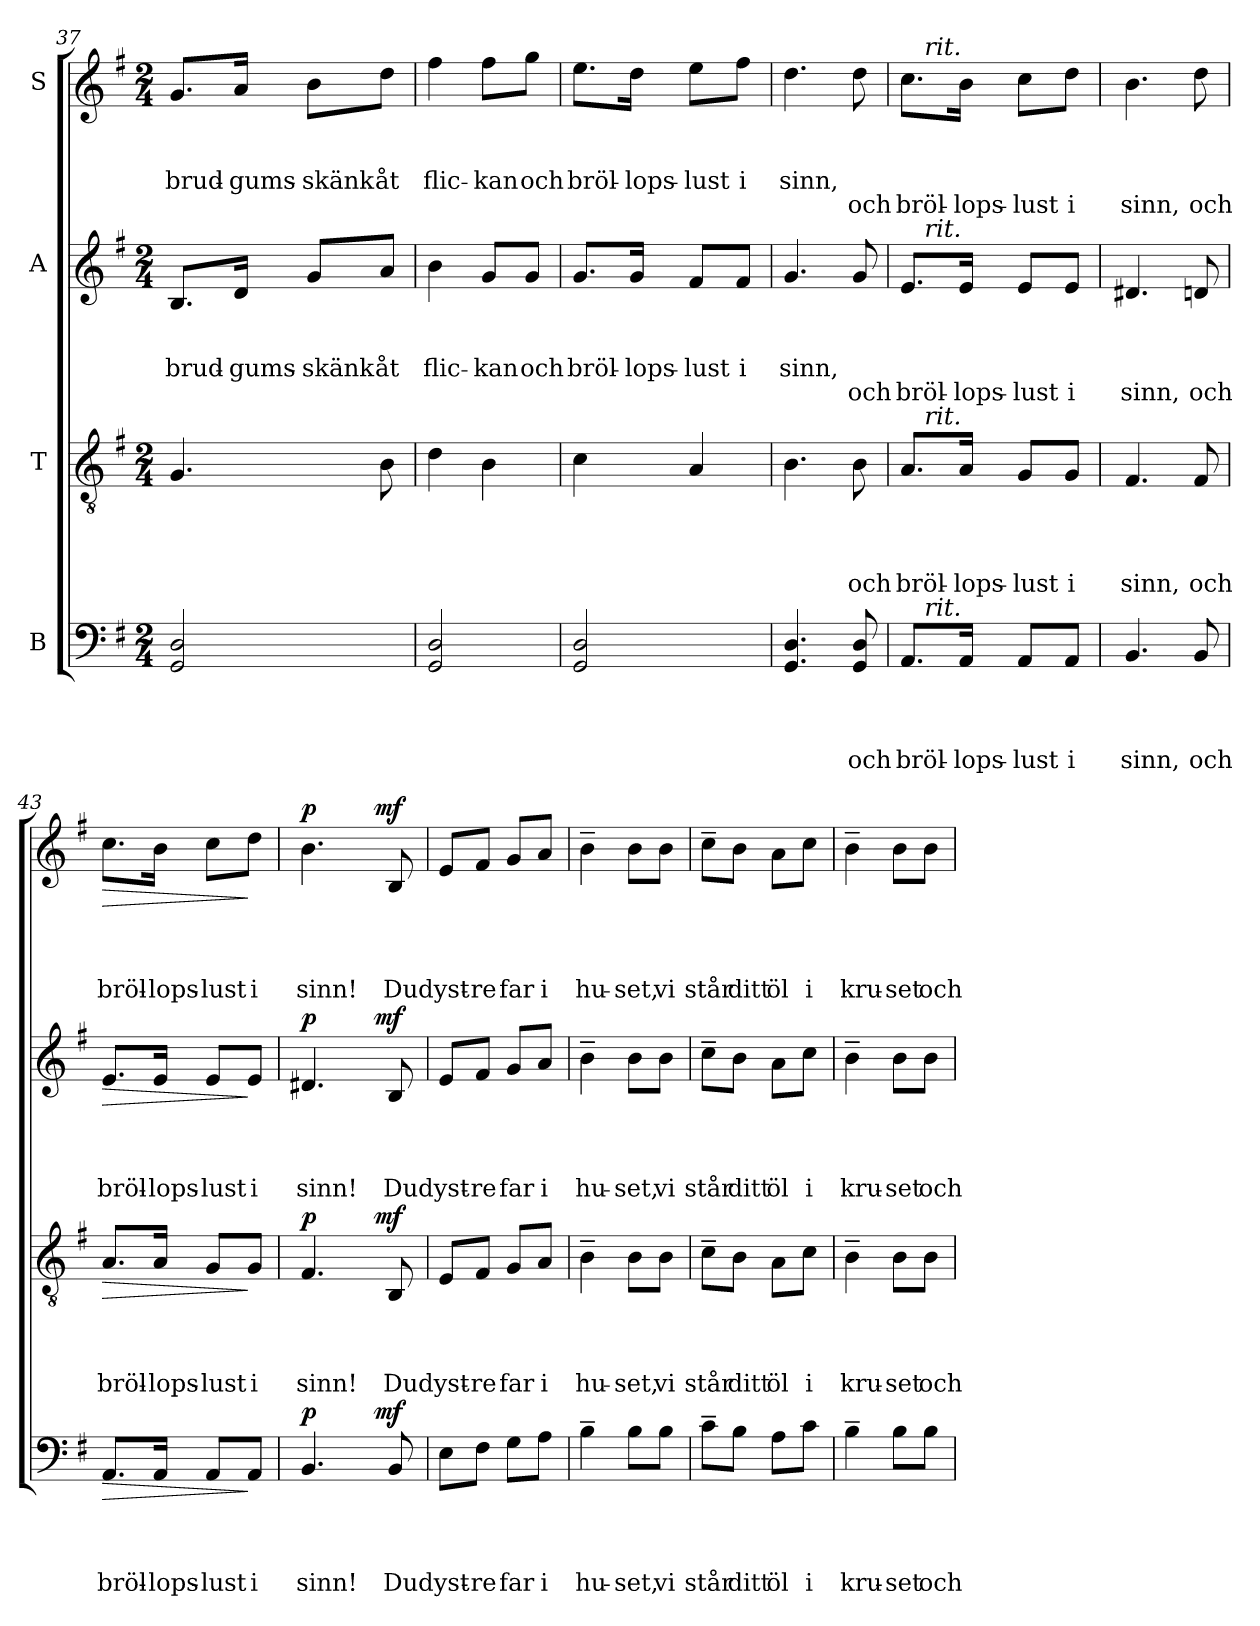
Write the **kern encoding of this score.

**kern	**text	**text	**text	**text	**dynam	**kern	**text	**text	**text	**text	**dynam	**kern	**text	**text	**text	**text	**dynam	**kern	**text	**text	**text	**text	**dynam
*part4	*part4	*part4	*part4	*part4	*part4	*part3	*part3	*part3	*part3	*part3	*part3	*part2	*part2	*part2	*part2	*part2	*part2	*part1	*part1	*part1	*part1	*part1	*part1
*staff4	*staff4	*staff4	*staff4	*staff4	*staff4	*staff3	*staff3	*staff3	*staff3	*staff3	*staff3	*staff2	*staff2	*staff2	*staff2	*staff2	*staff2	*staff1	*staff1	*staff1	*staff1	*staff1	*staff1
*I"B	*	*	*	*	*	*I"T	*	*	*	*	*	*I"A	*	*	*	*	*	*I"S	*	*	*	*	*
!!LO:PB:g=z
*clefF4	*	*	*	*	*	*clefGv2	*	*	*	*	*	*clefG2	*	*	*	*	*	*clefG2	*	*	*	*	*
*k[f#]	*	*	*	*	*	*k[f#]	*	*	*	*	*	*k[f#]	*	*	*	*	*	*k[f#]	*	*	*	*	*
*G:	*	*	*	*	*	*G:	*	*	*	*	*	*G:	*	*	*	*	*	*G:	*	*	*	*	*
*M2/4	*	*	*	*	*	*M2/4	*	*	*	*	*	*M2/4	*	*	*	*	*	*M2/4	*	*	*	*	*
=37	=37	=37	=37	=37	=37	=37	=37	=37	=37	=37	=37	=37	=37	=37	=37	=37	=37	=37	=37	=37	=37	=37	=37
!	!	!	!	!	!	!	!	!	!	!	!	!	!	!	!LO:LY:b	!	!	!	!	!	!LO:LY:b	!	!
2GG/ 2D/	.	.	.	.	.	4.G/	.	.	.	.	.	8.B/L	.	.	brud-	.	.	8.g/L	.	.	brud-	.	.
!	!	!	!	!	!	!	!	!	!	!	!	!	!	!	!LO:LY:b	!	!	!	!	!	!LO:LY:b	!	!
.	.	.	.	.	.	.	.	.	.	.	.	16d/Jk	.	.	-gums-	.	.	16a/Jk	.	.	-gums-	.	.
!	!	!	!	!	!	!	!	!	!	!	!	!	!	!	!LO:LY:b	!	!	!	!	!	!LO:LY:b	!	!
.	.	.	.	.	.	.	.	.	.	.	.	8g/L	.	.	-skänk	.	.	8b\L	.	.	-skänk	.	.
!	!	!	!	!	!	!	!	!	!	!	!	!	!	!	!LO:LY:b	!	!	!	!	!	!LO:LY:b	!	!
.	.	.	.	.	.	8B\	.	.	.	.	.	8a/J	.	.	åt	.	.	8dd\J	.	.	åt	.	.
=38	=38	=38	=38	=38	=38	=38	=38	=38	=38	=38	=38	=38	=38	=38	=38	=38	=38	=38	=38	=38	=38	=38	=38
!	!	!	!	!	!	!	!	!	!	!	!	!	!	!	!LO:LY:b	!	!	!	!	!	!LO:LY:b	!	!
2GG/ 2D/	.	.	.	.	.	4d\	.	.	.	.	.	4b\	.	.	flic-	.	.	4ff#\	.	.	flic-	.	.
!	!	!	!	!	!	!	!	!	!	!	!	!	!	!	!LO:LY:b	!	!	!	!	!	!LO:LY:b	!	!
.	.	.	.	.	.	4B\	.	.	.	.	.	8g/L	.	.	-kan	.	.	8ff#\L	.	.	-kan	.	.
!	!	!	!	!	!	!	!	!	!	!	!	!	!	!	!LO:LY:b	!	!	!	!	!	!LO:LY:b	!	!
.	.	.	.	.	.	.	.	.	.	.	.	8g/J	.	.	och	.	.	8gg\J	.	.	och	.	.
=39	=39	=39	=39	=39	=39	=39	=39	=39	=39	=39	=39	=39	=39	=39	=39	=39	=39	=39	=39	=39	=39	=39	=39
!	!	!	!	!	!	!	!	!	!	!	!	!	!	!	!LO:LY:b	!	!	!	!	!	!LO:LY:b	!	!
2GG/ 2D/	.	.	.	.	.	4c\	.	.	.	.	.	8.g/L	.	.	bröl-	.	.	8.ee\L	.	.	bröl-	.	.
!	!	!	!	!	!	!	!	!	!	!	!	!	!	!	!LO:LY:b	!	!	!	!	!	!LO:LY:b	!	!
.	.	.	.	.	.	.	.	.	.	.	.	16g/Jk	.	.	-lops-	.	.	16dd\Jk	.	.	-lops-	.	.
!	!	!	!	!	!	!	!	!	!	!	!	!	!	!	!LO:LY:b	!	!	!	!	!	!LO:LY:b	!	!
.	.	.	.	.	.	4A/	.	.	.	.	.	8f#/L	.	.	-lust	.	.	8ee\L	.	.	-lust	.	.
!	!	!	!	!	!	!	!	!	!	!	!	!	!	!	!LO:LY:b	!	!	!	!	!	!LO:LY:b	!	!
.	.	.	.	.	.	.	.	.	.	.	.	8f#/J	.	.	i	.	.	8ff#\J	.	.	i	.	.
=40	=40	=40	=40	=40	=40	=40	=40	=40	=40	=40	=40	=40	=40	=40	=40	=40	=40	=40	=40	=40	=40	=40	=40
!	!	!	!	!	!	!	!	!	!	!	!	!	!	!	!LO:LY:b	!	!	!	!	!	!LO:LY:b	!	!
4.GG/ 4.D/	.	.	.	.	.	4.B\	.	.	.	.	.	4.g/	.	.	sinn,	.	.	4.dd\	.	.	sinn,	.	.
!	!	!	!	!LO:LY:b	!	!	!	!	!	!LO:LY:b	!	!	!	!	!	!LO:LY:b	!	!	!	!	!	!LO:LY:b	!
8GG/ 8D/	.	.	.	och	.	8B\	.	.	.	och	.	8g/	.	.	.	och	.	8dd\	.	.	.	och	.
=41	=41	=41	=41	=41	=41	=41	=41	=41	=41	=41	=41	=41	=41	=41	=41	=41	=41	=41	=41	=41	=41	=41	=41
!	!	!	!	!	!	!	!	!	!	!	!	!	!	!	!	!	!	!LO:TX:a:i:t=dim.	!	!	!	!	!
!	!	!	!	!	!	!	!	!	!	!	!	!LO:TX:a:i:t=dim.	!	!	!	!	!	!	!	!	!	!	!
!	!	!	!	!	!	!LO:TX:a:i:t=dim.	!	!	!	!	!	!	!	!	!	!	!	!	!	!	!	!	!
!LO:TX:a:i:t=dim.	!	!	!	!	!	!	!	!	!	!	!	!	!	!	!	!	!	!	!	!	!	!	!
!	!	!	!	!LO:LY:b	!	!	!	!	!	!LO:LY:b	!	!	!	!	!	!LO:LY:b	!	!	!	!	!	!LO:LY:b	!
*^	*	*	*	*	*	*^	*	*	*	*	*	*^	*	*	*	*	*	*^	*	*	*	*	*
8.AA/L	16ryy	.	.	.	bröl-	.	8.A/L	16ryy	.	.	.	bröl-	.	8.e/L	16ryy	.	.	.	bröl-	.	8.cc\L	16ryy	.	.	.	bröl-	.
!	!	!	!	!	!	!	!	!	!	!	!	!	!	!	!	!	!	!	!	!	!	!LO:TX:a:i:t=rit.	!	!	!	!	!
!	!	!	!	!	!	!	!	!	!	!	!	!	!	!	!LO:TX:a:i:t=rit.	!	!	!	!	!	!	!	!	!	!	!	!
!	!	!	!	!	!	!	!	!LO:TX:a:i:t=rit.	!	!	!	!	!	!	!	!	!	!	!	!	!	!	!	!	!	!	!
!	!LO:TX:a:i:t=rit.	!	!	!	!	!	!	!	!	!	!	!	!	!	!	!	!	!	!	!	!	!	!	!	!	!	!
.	4..ryy	.	.	.	.	.	.	4..ryy	.	.	.	.	.	.	4..ryy	.	.	.	.	.	.	4..ryy	.	.	.	.	.
!	!	!	!	!	!LO:LY:b	!	!	!	!	!	!	!LO:LY:b	!	!	!	!	!	!	!LO:LY:b	!	!	!	!	!	!	!LO:LY:b	!
16AA/Jk	.	.	.	.	-lops-	.	16A/Jk	.	.	.	.	-lops-	.	16e/Jk	.	.	.	.	-lops-	.	16b\Jk	.	.	.	.	-lops-	.
!	!	!	!	!	!LO:LY:b	!	!	!	!	!	!	!LO:LY:b	!	!	!	!	!	!	!LO:LY:b	!	!	!	!	!	!	!LO:LY:b	!
8AA/L	.	.	.	.	-lust	.	8G/L	.	.	.	.	-lust	.	8e/L	.	.	.	.	-lust	.	8cc\L	.	.	.	.	-lust	.
!	!	!	!	!	!LO:LY:b	!	!	!	!	!	!	!LO:LY:b	!	!	!	!	!	!	!LO:LY:b	!	!	!	!	!	!	!LO:LY:b	!
8AA/J	.	.	.	.	i	.	8G/J	.	.	.	.	i	.	8e/J	.	.	.	.	i	.	8dd\J	.	.	.	.	i	.
=42	=42	=42	=42	=42	=42	=42	=42	=42	=42	=42	=42	=42	=42	=42	=42	=42	=42	=42	=42	=42	=42	=42	=42	=42	=42	=42	=42
!	!	!	!	!	!LO:LY:b	!	!	!	!	!	!	!LO:LY:b	!	!	!	!	!	!	!LO:LY:b	!	!	!	!	!	!	!LO:LY:b	!
*v	*v	*	*	*	*	*	*	*	*	*	*	*	*	*v	*v	*	*	*	*	*	*v	*v	*	*	*	*	*
*	*	*	*	*	*	*v	*v	*	*	*	*	*	*	*	*	*	*	*	*	*	*	*	*	*
4.BB/	.	.	.	sinn,	.	4.F#/	.	.	.	sinn,	.	4.d#X/	.	.	.	sinn,	.	4.b\	.	.	.	sinn,	.
!	!	!	!	!LO:LY:b	!	!	!	!	!	!LO:LY:b	!	!	!	!	!	!LO:LY:b	!	!	!	!	!	!LO:LY:b	!
8BB/	.	.	.	och	.	8F#/	.	.	.	och	.	8dn/	.	.	.	och	.	8dd\	.	.	.	och	.
!!LO:LB:g=z
=43	=43	=43	=43	=43	=43	=43	=43	=43	=43	=43	=43	=43	=43	=43	=43	=43	=43	=43	=43	=43	=43	=43	=43
!	!	!	!	!LO:LY:b	!LO:HP:b	!	!	!	!	!LO:LY:b	!LO:HP:b	!	!	!	!	!LO:LY:b	!LO:HP:b	!	!	!	!	!LO:LY:b	!LO:HP:b
8.AA/L	.	.	.	bröl-	>	8.A/L	.	.	.	bröl-	>	8.e/L	.	.	.	bröl-	>	8.cc\L	.	.	.	bröl-	>
!	!	!	!	!LO:LY:b	!	!	!	!	!	!LO:LY:b	!	!	!	!	!	!LO:LY:b	!	!	!	!	!	!LO:LY:b	!
16AA/Jk	.	.	.	-lops-	.	16A/Jk	.	.	.	-lops-	.	16e/Jk	.	.	.	-lops-	.	16b\Jk	.	.	.	-lops-	.
!	!	!	!	!LO:LY:b	!	!	!	!	!	!LO:LY:b	!	!	!	!	!	!LO:LY:b	!	!	!	!	!	!LO:LY:b	!
8AA/L	.	.	.	-lust	.	8G/L	.	.	.	-lust	.	8e/L	.	.	.	-lust	.	8cc\L	.	.	.	-lust	.
!	!	!	!	!LO:LY:b	!	!	!	!	!	!LO:LY:b	!	!	!	!	!	!LO:LY:b	!	!	!	!	!	!LO:LY:b	!
8AA/J	.	.	.	i	]	8G/J	.	.	.	i	]	8e/J	.	.	.	i	]	8dd\J	.	.	.	i	]
=44	=44	=44	=44	=44	=44	=44	=44	=44	=44	=44	=44	=44	=44	=44	=44	=44	=44	=44	=44	=44	=44	=44	=44
!	!	!	!	!LO:LY:b	!LO:DY:a	!	!	!	!	!LO:LY:b	!LO:DY:a	!	!	!	!	!LO:LY:b	!LO:DY:a	!	!	!	!	!LO:LY:b	!LO:DY:a
*^	*	*	*	*	*	*^	*	*	*	*	*	*^	*	*	*	*	*	*^	*	*	*	*	*
4.BB/	4ryy	.	.	.	sinn!	p	4.F#/	4ryy	.	.	.	sinn!	p	4.d#X/	4ryy	.	.	.	sinn!	p	4.b\	4ryy	.	.	.	sinn!	p
.	16.ryy	.	.	.	.	.	.	16.ryy	.	.	.	.	.	.	16.ryy	.	.	.	.	.	.	16.ryy	.	.	.	.	.
!	!	!	!	!	!	!LO:DY:a	!	!	!	!	!	!	!LO:DY:a	!	!	!	!	!	!	!LO:DY:a	!	!	!	!	!	!	!LO:DY:a
.	8ryy	.	.	.	.	mf	.	8ryy	.	.	.	.	mf	.	8ryy	.	.	.	.	mf	.	8ryy	.	.	.	.	mf
!	!	!	!	!	!LO:LY:b	!	!	!	!	!	!	!LO:LY:b	!	!	!	!	!	!	!LO:LY:b	!	!	!	!	!	!	!LO:LY:b	!
8BB/	.	.	.	.	Du	.	8BB/	.	.	.	.	Du	.	8B/	.	.	.	.	Du	.	8B/	.	.	.	.	Du	.
.	32ryy	.	.	.	.	.	.	32ryy	.	.	.	.	.	.	32ryy	.	.	.	.	.	.	32ryy	.	.	.	.	.
=45	=45	=45	=45	=45	=45	=45	=45	=45	=45	=45	=45	=45	=45	=45	=45	=45	=45	=45	=45	=45	=45	=45	=45	=45	=45	=45	=45
!	!	!	!	!	!	!	!	!	!	!	!	!	!	!	!	!	!	!	!	!	!LO:TX:a:i:t=a tempo	!	!	!	!	!	!
!	!	!	!	!	!	!	!	!	!	!	!	!	!	!LO:TX:a:i:t=a tempo	!	!	!	!	!	!	!	!	!	!	!	!	!
!	!	!	!	!	!	!	!LO:TX:a:i:t=a tempo	!	!	!	!	!	!	!	!	!	!	!	!	!	!	!	!	!	!	!	!
!LO:TX:a:i:t=a tempo	!	!	!	!	!	!	!	!	!	!	!	!	!	!	!	!	!	!	!	!	!	!	!	!	!	!	!
!	!	!	!	!	!LO:LY:b	!	!	!	!	!	!	!LO:LY:b	!	!	!	!	!	!	!LO:LY:b	!	!	!	!	!	!	!LO:LY:b	!
*v	*v	*	*	*	*	*	*	*	*	*	*	*	*	*v	*v	*	*	*	*	*	*v	*v	*	*	*	*	*
*	*	*	*	*	*	*v	*v	*	*	*	*	*	*	*	*	*	*	*	*	*	*	*	*	*
8E\L	.	.	.	dyst-	.	8E/L	.	.	.	dyst-	.	8e/L	.	.	.	dyst-	.	8e/L	.	.	.	dyst-	.
!	!	!	!	!LO:LY:b	!	!	!	!	!	!LO:LY:b	!	!	!	!	!	!LO:LY:b	!	!	!	!	!	!LO:LY:b	!
8F#\J	.	.	.	-re	.	8F#/J	.	.	.	-re	.	8f#/J	.	.	.	-re	.	8f#/J	.	.	.	-re	.
!	!	!	!	!LO:LY:b	!	!	!	!	!	!LO:LY:b	!	!	!	!	!	!LO:LY:b	!	!	!	!	!	!LO:LY:b	!
8G\L	.	.	.	far	.	8G/L	.	.	.	far	.	8g/L	.	.	.	far	.	8g/L	.	.	.	far	.
!	!	!	!	!LO:LY:b	!	!	!	!	!	!LO:LY:b	!	!	!	!	!	!LO:LY:b	!	!	!	!	!	!LO:LY:b	!
8A\J	.	.	.	i	.	8A/J	.	.	.	i	.	8a/J	.	.	.	i	.	8a/J	.	.	.	i	.
=46	=46	=46	=46	=46	=46	=46	=46	=46	=46	=46	=46	=46	=46	=46	=46	=46	=46	=46	=46	=46	=46	=46	=46
!	!	!	!	!LO:LY:b	!	!	!	!	!	!LO:LY:b	!	!	!	!	!	!LO:LY:b	!	!	!	!	!	!LO:LY:b	!
4B~>\	.	.	.	hu-	.	4B~>\	.	.	.	hu-	.	4b~>\	.	.	.	hu-	.	4b~>\	.	.	.	hu-	.
!	!	!	!	!LO:LY:b	!	!	!	!	!	!LO:LY:b	!	!	!	!	!	!LO:LY:b	!	!	!	!	!	!LO:LY:b	!
8B\L	.	.	.	-set,	.	8B\L	.	.	.	-set,	.	8b\L	.	.	.	-set,	.	8b\L	.	.	.	-set,	.
!	!	!	!	!LO:LY:b	!	!	!	!	!	!LO:LY:b	!	!	!	!	!	!LO:LY:b	!	!	!	!	!	!LO:LY:b	!
8B\J	.	.	.	vi	.	8B\J	.	.	.	vi	.	8b\J	.	.	.	vi	.	8b\J	.	.	.	vi	.
=47	=47	=47	=47	=47	=47	=47	=47	=47	=47	=47	=47	=47	=47	=47	=47	=47	=47	=47	=47	=47	=47	=47	=47
!	!	!	!	!LO:LY:b	!	!	!	!	!	!LO:LY:b	!	!	!	!	!	!LO:LY:b	!	!	!	!	!	!LO:LY:b	!
8c~>\L	.	.	.	står	.	8c~>\L	.	.	.	står	.	8cc~>\L	.	.	.	står	.	8cc~>\L	.	.	.	står	.
!	!	!	!	!LO:LY:b	!	!	!	!	!	!LO:LY:b	!	!	!	!	!	!LO:LY:b	!	!	!	!	!	!LO:LY:b	!
8B\J	.	.	.	ditt	.	8B\J	.	.	.	ditt	.	8b\J	.	.	.	ditt	.	8b\J	.	.	.	ditt	.
!	!	!	!	!LO:LY:b	!	!	!	!	!	!LO:LY:b	!	!	!	!	!	!LO:LY:b	!	!	!	!	!	!LO:LY:b	!
8A\L	.	.	.	öl	.	8A\L	.	.	.	öl	.	8a\L	.	.	.	öl	.	8a\L	.	.	.	öl	.
!	!	!	!	!LO:LY:b	!	!	!	!	!	!LO:LY:b	!	!	!	!	!	!LO:LY:b	!	!	!	!	!	!LO:LY:b	!
8c\J	.	.	.	i	.	8c\J	.	.	.	i	.	8cc\J	.	.	.	i	.	8cc\J	.	.	.	i	.
=48	=48	=48	=48	=48	=48	=48	=48	=48	=48	=48	=48	=48	=48	=48	=48	=48	=48	=48	=48	=48	=48	=48	=48
!	!	!	!	!LO:LY:b	!	!	!	!	!	!LO:LY:b	!	!	!	!	!	!LO:LY:b	!	!	!	!	!	!LO:LY:b	!
4B~>\	.	.	.	kru-	.	4B~>\	.	.	.	kru-	.	4b~>\	.	.	.	kru-	.	4b~>\	.	.	.	kru-	.
!	!	!	!	!LO:LY:b	!	!	!	!	!	!LO:LY:b	!	!	!	!	!	!LO:LY:b	!	!	!	!	!	!LO:LY:b	!
8B\L	.	.	.	-set	.	8B\L	.	.	.	-set	.	8b\L	.	.	.	-set	.	8b\L	.	.	.	-set	.
!	!	!	!	!LO:LY:b	!	!	!	!	!	!LO:LY:b	!	!	!	!	!	!LO:LY:b	!	!	!	!	!	!LO:LY:b	!
8B\J	.	.	.	och	.	8B\J	.	.	.	och	.	8b\J	.	.	.	och	.	8b\J	.	.	.	och	.
=	=	=	=	=	=	=	=	=	=	=	=	=	=	=	=	=	=	=	=	=	=	=	=
*-	*-	*-	*-	*-	*-	*-	*-	*-	*-	*-	*-	*-	*-	*-	*-	*-	*-	*-	*-	*-	*-	*-	*-
